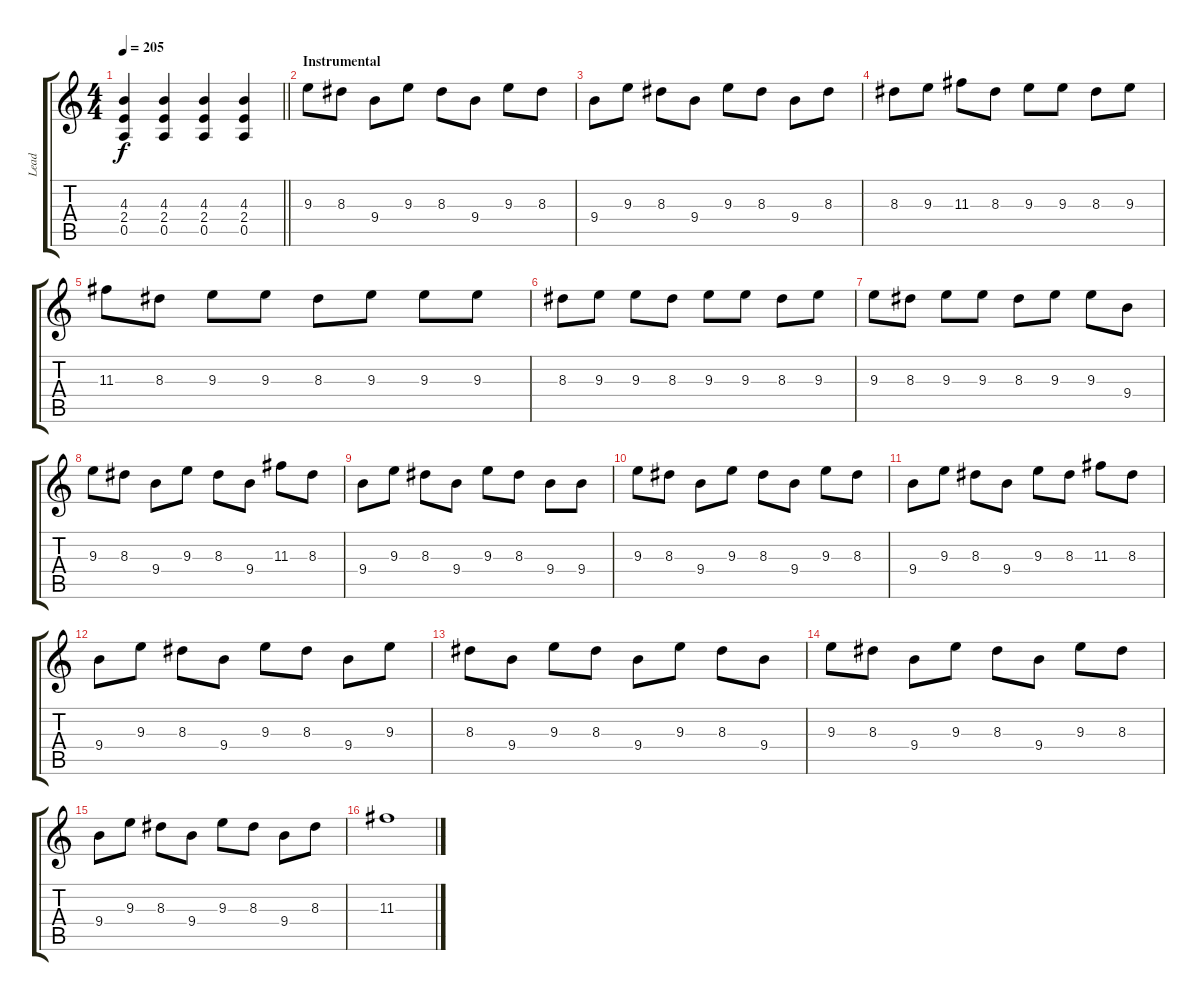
\track ("Lead" "Lead") {instrument distortionguitar}
\staff {score tabs}
\tuning (E4 B3 G3 D3 A2 E2) {hide}
\ts (4 4)
\tempo 205
\clef g2
\barLineRight lightlight
\ks c
(4.3 2.4 0.5).4{dy f} (4.3 2.4 0.5).4 (4.3 2.4 0.5).4 (4.3 2.4 0.5).4 |
\section ("" "Instrumental")
9.3.8 8.3.8 9.4.8 9.3.8 8.3.8 9.4.8 9.3.8 8.3.8 |
9.4.8 9.3.8 8.3.8 9.4.8 9.3.8 8.3.8 9.4.8 8.3.8 |
8.3.8 9.3.8 11.3.8 8.3.8 9.3.8 9.3.8 8.3.8 9.3.8 |
11.3.8 8.3.8 9.3.8 9.3.8 8.3.8 9.3.8 9.3.8 9.3.8 |
8.3.8 9.3.8 9.3.8 8.3.8 9.3.8 9.3.8 8.3.8 9.3.8 |
9.3.8 8.3.8 9.3.8 9.3.8 8.3.8 9.3.8 9.3.8 9.4.8 |
9.3.8 8.3.8 9.4.8 9.3.8 8.3.8 9.4.8 11.3.8 8.3.8 |
9.4.8 9.3.8 8.3.8 9.4.8 9.3.8 8.3.8 9.4.8 9.4.8 |
9.3.8 8.3.8 9.4.8 9.3.8 8.3.8 9.4.8 9.3.8 8.3.8 |
9.4.8 9.3.8 8.3.8 9.4.8 9.3.8 8.3.8 11.3.8 8.3.8 |
9.4.8 9.3.8 8.3.8 9.4.8 9.3.8 8.3.8 9.4.8 9.3.8 |
8.3.8 9.4.8 9.3.8 8.3.8 9.4.8 9.3.8 8.3.8 9.4.8 |
9.3.8 8.3.8 9.4.8 9.3.8 8.3.8 9.4.8 9.3.8 8.3.8 |
9.4.8 9.3.8 8.3.8 9.4.8 9.3.8 8.3.8 9.4.8 8.3.8 |
11.3.1
